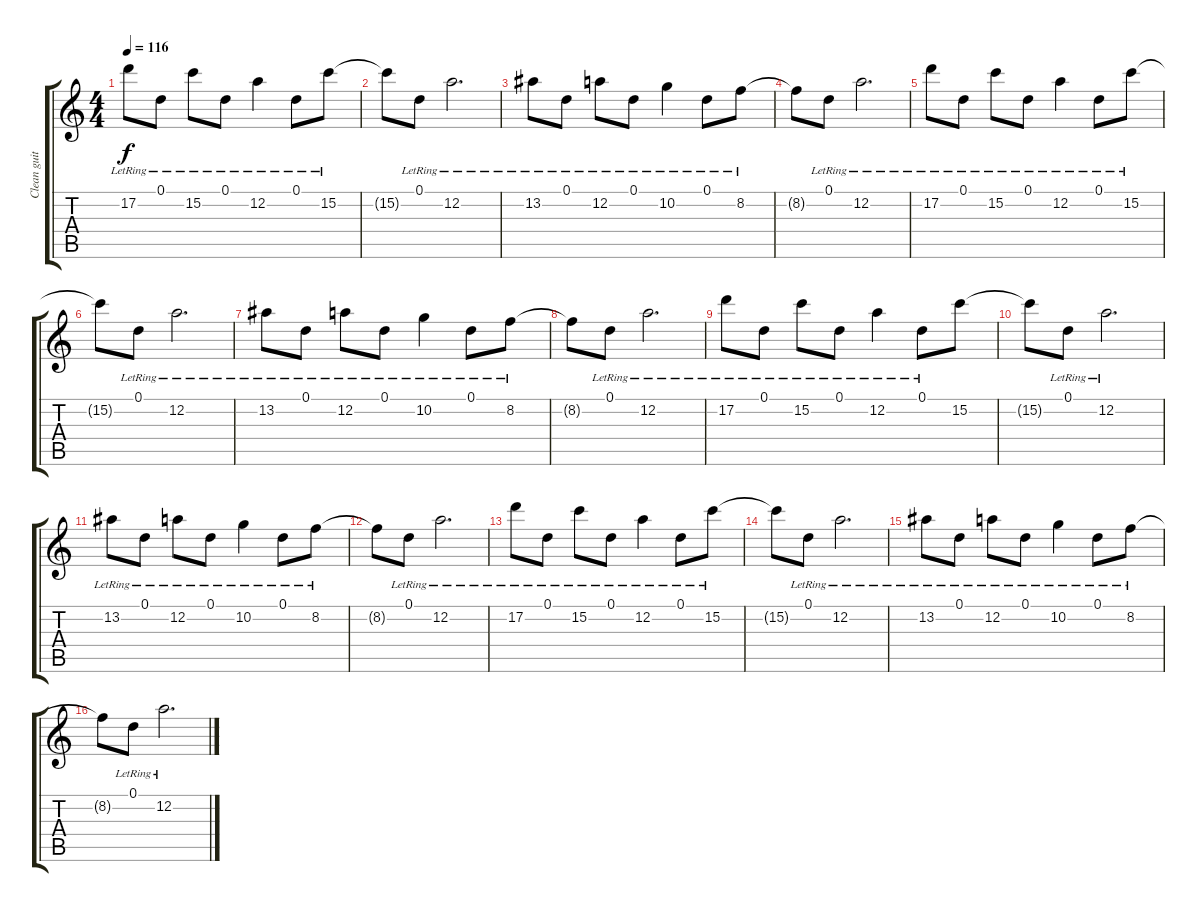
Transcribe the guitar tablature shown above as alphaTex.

\track ("Clean guitar 2" "Clean guit") {instrument electricguitarjazz}
\staff {score tabs}
\tuning (D4 A3 F3 C3 G2 C2) {hide}
\ts (4 4)
\tempo 116
\clef g2
\ks c
17.2{lr}.8{dy f} 0.1{lr}.8 15.2{lr}.8 0.1{lr}.8 12.2{lr}.4 0.1{lr}.8 15.2{lr}.8 |
15.2{t}.8 0.1{lr}.8 12.2{lr}.2{d} |
13.2{lr}.8 0.1{lr}.8 12.2{lr}.8 0.1{lr}.8 10.2{lr}.4 0.1{lr}.8 8.2{lr}.8 |
8.2{t}.8 0.1{lr}.8 12.2{lr}.2{d} |
17.2{lr}.8 0.1{lr}.8 15.2{lr}.8 0.1{lr}.8 12.2{lr}.4 0.1{lr}.8 15.2{lr}.8 |
15.2{t}.8 0.1{lr}.8 12.2{lr}.2{d} |
13.2{lr}.8 0.1{lr}.8 12.2{lr}.8 0.1{lr}.8 10.2{lr}.4 0.1{lr}.8 8.2{lr}.8 |
8.2{t}.8 0.1{lr}.8 12.2{lr}.2{d} |
17.2{lr}.8 0.1{lr}.8 15.2{lr}.8 0.1{lr}.8 12.2{lr}.4 0.1{lr}.8 15.2.8 |
15.2{t}.8 0.1{lr}.8 12.2{lr}.2{d} |
13.2{lr}.8 0.1{lr}.8 12.2{lr}.8 0.1{lr}.8 10.2{lr}.4 0.1{lr}.8 8.2{lr}.8 |
8.2{t}.8 0.1{lr}.8 12.2{lr}.2{d} |
17.2{lr}.8 0.1{lr}.8 15.2{lr}.8 0.1{lr}.8 12.2{lr}.4 0.1{lr}.8 15.2{lr}.8 |
15.2{t}.8 0.1{lr}.8 12.2{lr}.2{d} |
13.2{lr}.8 0.1{lr}.8 12.2{lr}.8 0.1{lr}.8 10.2{lr}.4 0.1{lr}.8 8.2{lr}.8 |
8.2{t}.8 0.1{lr}.8 12.2{lr}.2{d}
